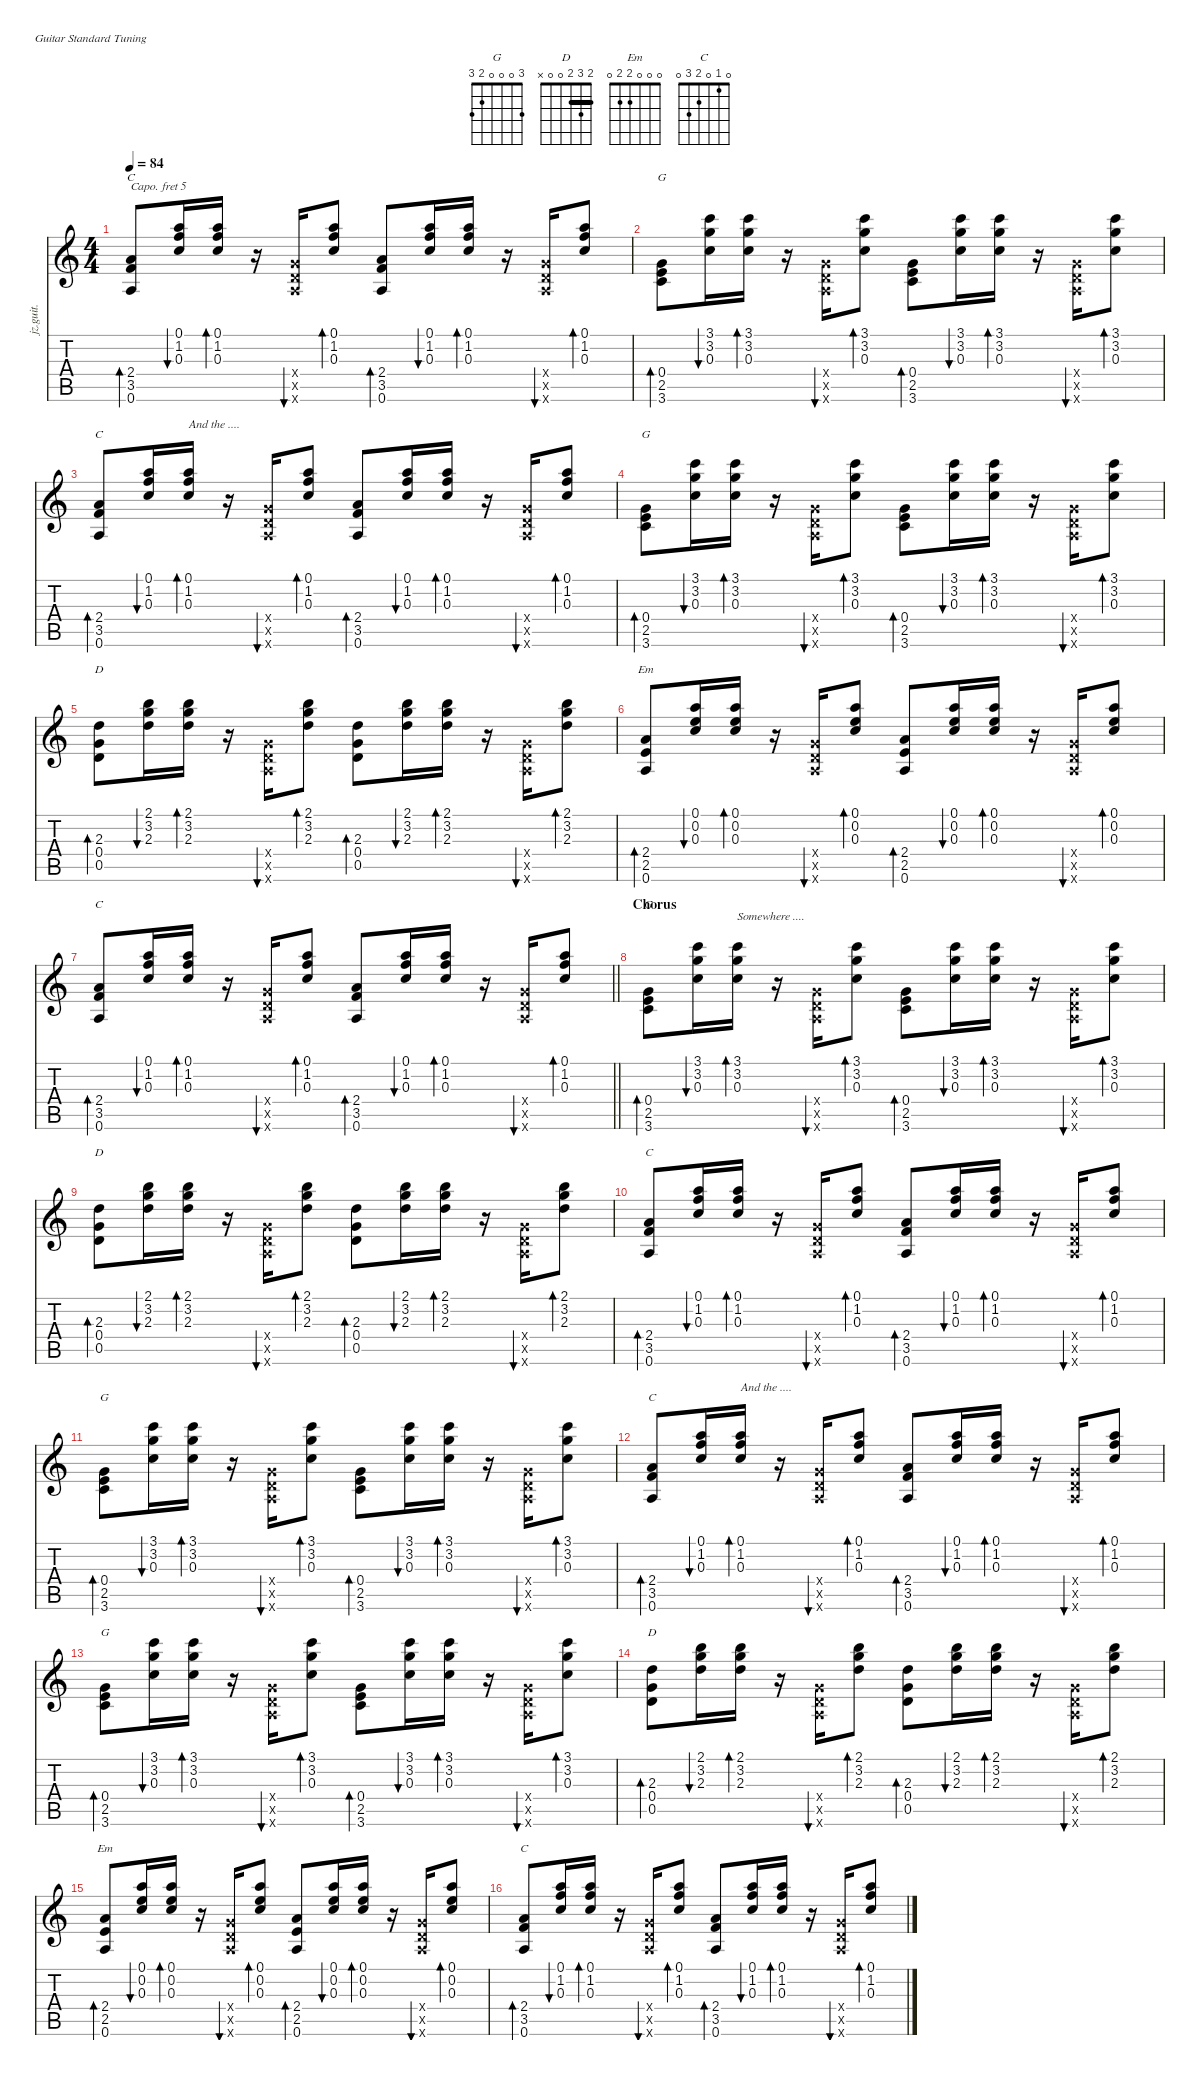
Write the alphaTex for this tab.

\defaultSystemsLayout 4
\hideDynamics
\bracketExtendMode nobrackets
\otherSystemsTrackNameOrientation horizontal
\track ("Guitar 1 (Capo 5)" "jz.guit.") {instrument electricguitarjazz}
\staff {score tabs}
\capo 5
\tuning (E4 B3 G3 D3 A2 E2)
\chord ("G" 3 0 0 0 2 3)
\chord ("D" 2 3 2 0 0 x) {barre 2}
\chord ("Em" 0 0 0 2 2 0)
\chord ("C" 0 1 0 2 3 0)
\ts (4 4)
\tempo 84
\clef g2
\ks c
(2.4 3.5 0.6).8{bd 60 ch "C" dy f beam Up} (0.1 1.2 0.3).16{bu 60 beam Up} (0.1 1.2 0.3).16{bd 60 beam Up} r.16{beam Up} (0.4{x} 0.5{x} 0.6{x}).16{bu 60 beam Up} (0.1 1.2 0.3).8{bd 60 beam Up} (2.4 3.5 0.6).8{bd 60 beam Up} (0.1 1.2 0.3).16{bu 60 beam Up} (0.1 1.2 0.3).16{bd 60 beam Up} r.16{beam Up} (0.4{x} 0.5{x} 0.6{x}).16{bu 60 beam Up} (0.1 1.2 0.3).8{bd 60 beam Up} |
(0.4 2.5 3.6).8{bd 60 ch "G" beam Down} (3.1 3.2 0.3).16{bu 60 beam Down} (3.1 3.2 0.3).16{bd 60 beam Down} r.16{beam Down} (0.4{x} 0.5{x} 0.6{x}).16{bu 60 beam Down} (3.1 3.2 0.3).8{bd 60 beam Down} (0.4 2.5 3.6).8{bd 60 beam Down} (3.1 3.2 0.3).16{bu 60 beam Down} (3.1 3.2 0.3).16{bd 60 beam Down} r.16{beam Down} (0.4{x} 0.5{x} 0.6{x}).16{bu 60 beam Down} (3.1 3.2 0.3).8{bd 60 beam Down} |
(2.4 3.5 0.6).8{bd 60 ch "C" beam Up} (0.1 1.2 0.3).16{bu 60 beam Up} (0.1 1.2 0.3).16{bd 60 txt "And the ...." beam Up} r.16{beam Up} (0.4{x} 0.5{x} 0.6{x}).16{bu 60 beam Up} (0.1 1.2 0.3).8{bd 60 beam Up} (2.4 3.5 0.6).8{bd 60 beam Up} (0.1 1.2 0.3).16{bu 60 beam Up} (0.1 1.2 0.3).16{bd 60 beam Up} r.16{beam Up} (0.4{x} 0.5{x} 0.6{x}).16{bu 60 beam Up} (0.1 1.2 0.3).8{bd 60 beam Up} |
(0.4 2.5 3.6).8{bd 60 ch "G" beam Down} (3.1 3.2 0.3).16{bu 60 beam Down} (3.1 3.2 0.3).16{bd 60 beam Down} r.16{beam Down} (0.4{x} 0.5{x} 0.6{x}).16{bu 60 beam Down} (3.1 3.2 0.3).8{bd 60 beam Down} (0.4 2.5 3.6).8{bd 60 beam Down} (3.1 3.2 0.3).16{bu 60 beam Down} (3.1 3.2 0.3).16{bd 60 beam Down} r.16{beam Down} (0.4{x} 0.5{x} 0.6{x}).16{bu 60 beam Down} (3.1 3.2 0.3).8{bd 60 beam Down} |
(2.3 0.4 0.5).8{bd 60 ch "D" beam Down} (2.1 3.2 2.3).16{bu 60 beam Down} (2.1 3.2 2.3).16{bd 60 beam Down} r.16{beam Down} (0.4{x} 0.5{x} 0.6{x}).16{bu 60 beam Up} (2.1 3.2 2.3).8{bd 60 beam Up} (2.3 0.4 0.5).8{bd 60 beam Down} (2.1 3.2 2.3).16{bu 60 beam Down} (2.1 3.2 2.3).16{bd 60 beam Down} r.16{beam Down} (0.4{x} 0.5{x} 0.6{x}).16{bu 60 beam Up} (2.1 3.2 2.3).8{bd 60 beam Up} |
(2.4 2.5 0.6).8{bd 60 ch "Em" beam Up} (0.1 0.2 0.3).16{bu 60 beam Up} (0.1 0.2 0.3).16{bd 60 beam Up} r.16{beam Up} (0.4{x} 0.5{x} 0.6{x}).16{bu 60 beam Up} (0.1 0.2 0.3).8{bd 60 beam Up} (2.4 2.5 0.6).8{bd 60 beam Up} (0.1 0.2 0.3).16{bu 60 beam Up} (0.1 0.2 0.3).16{bd 60 beam Up} r.16{beam Up} (0.4{x} 0.5{x} 0.6{x}).16{bu 60 beam Up} (0.1 0.2 0.3).8{bd 60 beam Up} |
\barLineRight lightlight
(2.4 3.5 0.6).8{bd 60 ch "C" beam Up} (0.1 1.2 0.3).16{bu 60 beam Up} (0.1 1.2 0.3).16{bd 60 beam Up} r.16{beam Up} (0.4{x} 0.5{x} 0.6{x}).16{bu 60 beam Up} (0.1 1.2 0.3).8{bd 60 beam Up} (2.4 3.5 0.6).8{bd 60 beam Up} (0.1 1.2 0.3).16{bu 60 beam Up} (0.1 1.2 0.3).16{bd 60 beam Up} r.16{beam Up} (0.4{x} 0.5{x} 0.6{x}).16{bu 60 beam Up} (0.1 1.2 0.3).8{bd 60 beam Up} |
\section ("" "Chorus")
(0.4 2.5 3.6).8{bd 60 ch "G" beam Down} (3.1 3.2 0.3).16{bu 60 beam Down} (3.1 3.2 0.3).16{bd 60 txt "Somewhere ...." beam Down} r.16{beam Down} (0.4{x} 0.5{x} 0.6{x}).16{bu 60 beam Down} (3.1 3.2 0.3).8{bd 60 beam Down} (0.4 2.5 3.6).8{bd 60 beam Down} (3.1 3.2 0.3).16{bu 60 beam Down} (3.1 3.2 0.3).16{bd 60 beam Down} r.16{beam Down} (0.4{x} 0.5{x} 0.6{x}).16{bu 60 beam Down} (3.1 3.2 0.3).8{bd 60 beam Down} |
(2.3 0.4 0.5).8{bd 60 ch "D" beam Down} (2.1 3.2 2.3).16{bu 60 beam Down} (2.1 3.2 2.3).16{bd 60 beam Down} r.16{beam Down} (0.4{x} 0.5{x} 0.6{x}).16{bu 60 beam Up} (2.1 3.2 2.3).8{bd 60 beam Up} (2.3 0.4 0.5).8{bd 60 beam Down} (2.1 3.2 2.3).16{bu 60 beam Down} (2.1 3.2 2.3).16{bd 60 beam Down} r.16{beam Down} (0.4{x} 0.5{x} 0.6{x}).16{bu 60 beam Up} (2.1 3.2 2.3).8{bd 60 beam Up} |
(2.4 3.5 0.6).8{bd 60 ch "C" beam Up} (0.1 1.2 0.3).16{bu 60 beam Up} (0.1 1.2 0.3).16{bd 60 beam Up} r.16{beam Up} (0.4{x} 0.5{x} 0.6{x}).16{bu 60 beam Up} (0.1 1.2 0.3).8{bd 60 beam Up} (2.4 3.5 0.6).8{bd 60 beam Up} (0.1 1.2 0.3).16{bu 60 beam Up} (0.1 1.2 0.3).16{bd 60 beam Up} r.16{beam Up} (0.4{x} 0.5{x} 0.6{x}).16{bu 60 beam Up} (0.1 1.2 0.3).8{bd 60 beam Up} |
(0.4 2.5 3.6).8{bd 60 ch "G" beam Down} (3.1 3.2 0.3).16{bu 60 beam Down} (3.1 3.2 0.3).16{bd 60 beam Down} r.16{beam Down} (0.4{x} 0.5{x} 0.6{x}).16{bu 60 beam Down} (3.1 3.2 0.3).8{bd 60 beam Down} (0.4 2.5 3.6).8{bd 60 beam Down} (3.1 3.2 0.3).16{bu 60 beam Down} (3.1 3.2 0.3).16{bd 60 beam Down} r.16{beam Down} (0.4{x} 0.5{x} 0.6{x}).16{bu 60 beam Down} (3.1 3.2 0.3).8{bd 60 beam Down} |
(2.4 3.5 0.6).8{bd 60 ch "C" beam Up} (0.1 1.2 0.3).16{bu 60 beam Up} (0.1 1.2 0.3).16{bd 60 txt "And the ...." beam Up} r.16{beam Up} (0.4{x} 0.5{x} 0.6{x}).16{bu 60 beam Up} (0.1 1.2 0.3).8{bd 60 beam Up} (2.4 3.5 0.6).8{bd 60 beam Up} (0.1 1.2 0.3).16{bu 60 beam Up} (0.1 1.2 0.3).16{bd 60 beam Up} r.16{beam Up} (0.4{x} 0.5{x} 0.6{x}).16{bu 60 beam Up} (0.1 1.2 0.3).8{bd 60 beam Up} |
(0.4 2.5 3.6).8{bd 60 ch "G" beam Down} (3.1 3.2 0.3).16{bu 60 beam Down} (3.1 3.2 0.3).16{bd 60 beam Down} r.16{beam Down} (0.4{x} 0.5{x} 0.6{x}).16{bu 60 beam Down} (3.1 3.2 0.3).8{bd 60 beam Down} (0.4 2.5 3.6).8{bd 60 beam Down} (3.1 3.2 0.3).16{bu 60 beam Down} (3.1 3.2 0.3).16{bd 60 beam Down} r.16{beam Down} (0.4{x} 0.5{x} 0.6{x}).16{bu 60 beam Down} (3.1 3.2 0.3).8{bd 60 beam Down} |
(2.3 0.4 0.5).8{bd 60 ch "D" beam Down} (2.1 3.2 2.3).16{bu 60 beam Down} (2.1 3.2 2.3).16{bd 60 beam Down} r.16{beam Down} (0.4{x} 0.5{x} 0.6{x}).16{bu 60 beam Up} (2.1 3.2 2.3).8{bd 60 beam Up} (2.3 0.4 0.5).8{bd 60 beam Down} (2.1 3.2 2.3).16{bu 60 beam Down} (2.1 3.2 2.3).16{bd 60 beam Down} r.16{beam Down} (0.4{x} 0.5{x} 0.6{x}).16{bu 60 beam Up} (2.1 3.2 2.3).8{bd 60 beam Up} |
(2.4 2.5 0.6).8{bd 60 ch "Em" beam Up} (0.1 0.2 0.3).16{bu 60 beam Up} (0.1 0.2 0.3).16{bd 60 beam Up} r.16{beam Up} (0.4{x} 0.5{x} 0.6{x}).16{bu 60 beam Up} (0.1 0.2 0.3).8{bd 60 beam Up} (2.4 2.5 0.6).8{bd 60 beam Up} (0.1 0.2 0.3).16{bu 60 beam Up} (0.1 0.2 0.3).16{bd 60 beam Up} r.16{beam Up} (0.4{x} 0.5{x} 0.6{x}).16{bu 60 beam Up} (0.1 0.2 0.3).8{bd 60 beam Up} |
(2.4 3.5 0.6).8{bd 60 ch "C" beam Up} (0.1 1.2 0.3).16{bu 60 beam Up} (0.1 1.2 0.3).16{bd 60 beam Up} r.16{beam Up} (0.4{x} 0.5{x} 0.6{x}).16{bu 60 beam Up} (0.1 1.2 0.3).8{bd 60 beam Up} (2.4 3.5 0.6).8{bd 60 beam Up} (0.1 1.2 0.3).16{bu 60 beam Up} (0.1 1.2 0.3).16{bd 60 beam Up} r.16{beam Up} (0.4{x} 0.5{x} 0.6{x}).16{bu 60 beam Up} (0.1 1.2 0.3).8{bd 60 beam Up}
